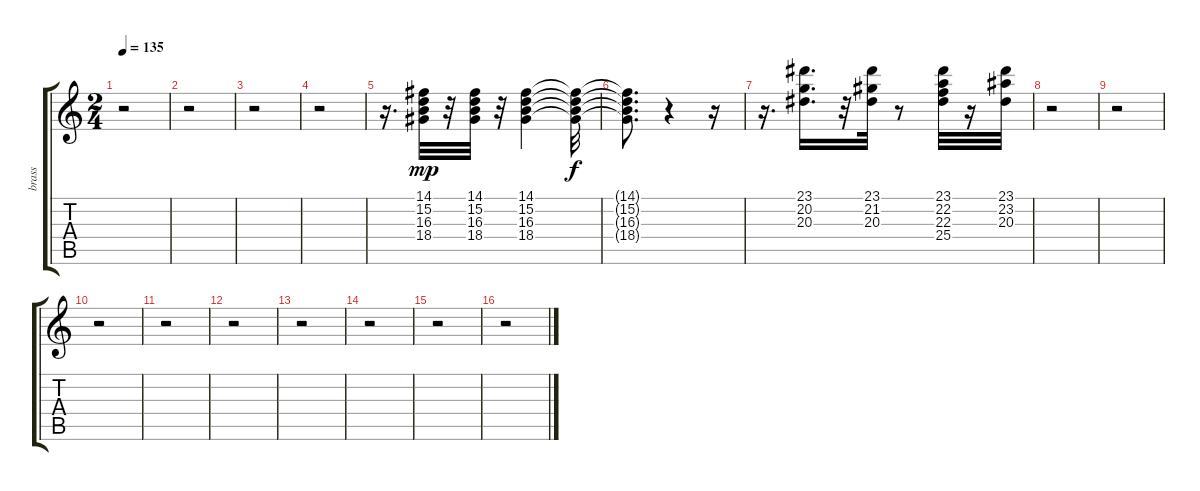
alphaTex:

\track ("brass" "brass") {instrument brasssection}
\staff {score tabs}
\tuning (E4 B3 G3 D3 A2 E2) {hide}
\ts (2 4)
\tempo 135
\clef g2
\ks c
r.2{dy f} |
r.2 |
r.2 |
r.2 |
r.16{d} (14.1 15.2 16.3 18.4).32{dy mp} r.32 (14.1 15.2 16.3 18.4).32 r.32 (14.1 15.2 16.3 18.4).4 (14.1{t} 15.2{t} 16.3{t} 18.4{t}).32{dy f} |
(14.1{t} 15.2{t} 16.3{t} 18.4{t}).8{d} r.4 r.16 |
r.16{d} (23.1 20.2 20.3).16{d} r.32 (23.1 21.2 20.3).32 r.8 (23.1 22.2 22.3 25.4).32 r.16 (23.1 23.2 20.3).32 |
r.2 |
r.2 |
r.2 |
r.2 |
r.2 |
r.2 |
r.2 |
r.2 |
r.2
